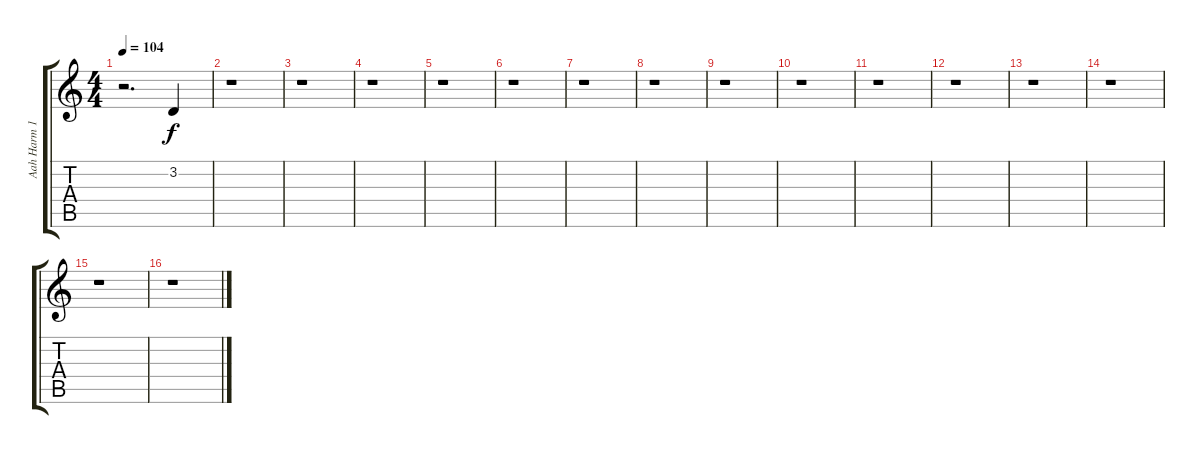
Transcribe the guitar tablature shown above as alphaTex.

\track ("Aah Harm 1" "Aah Harm 1") {instrument choiraahs}
\staff {score tabs}
\tuning (E4 B3 G3 D3 A2 E2) {hide}
\ts (4 4)
\tempo 104
\clef g2
\ks c
r.2{d dy f} 3.2.4 |
r.1 |
r.1 |
r.1 |
r.1 |
r.1 |
r.1 |
r.1 |
r.1 |
r.1 |
r.1 |
r.1 |
r.1 |
r.1 |
r.1 |
r.1
